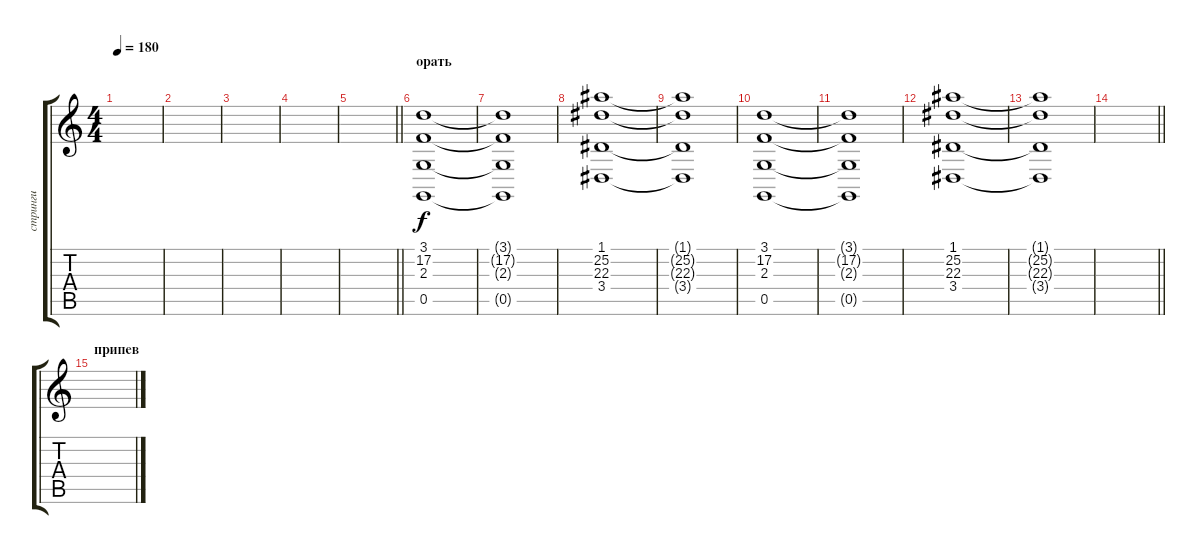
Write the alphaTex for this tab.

\track ("стринги" "стринги") {instrument stringensemble1}
\staff {score tabs}
\tuning (D4 A3 F3 C3 G2 D2) {hide}
\ts (4 4)
\tempo 180
\clef g2
\ks c
|
|
|
|
\barLineRight lightlight
|
\section ("" "орать")
(3.1 17.2 2.3 0.5).1{instrument pad8sweep} |
(3.1{t} 17.2{t} 2.3{t} 0.5{t}).1 |
(1.1 25.2 22.3 3.4).1 |
(1.1{t} 25.2{t} 22.3{t} 3.4{t}).1 |
(3.1 17.2 2.3 0.5).1{instrument pad8sweep} |
(3.1{t} 17.2{t} 2.3{t} 0.5{t}).1 |
(1.1 25.2 22.3 3.4).1 |
(1.1{t} 25.2{t} 22.3{t} 3.4{t}).1 |
\barLineRight lightlight
|
\section ("" "припев")
